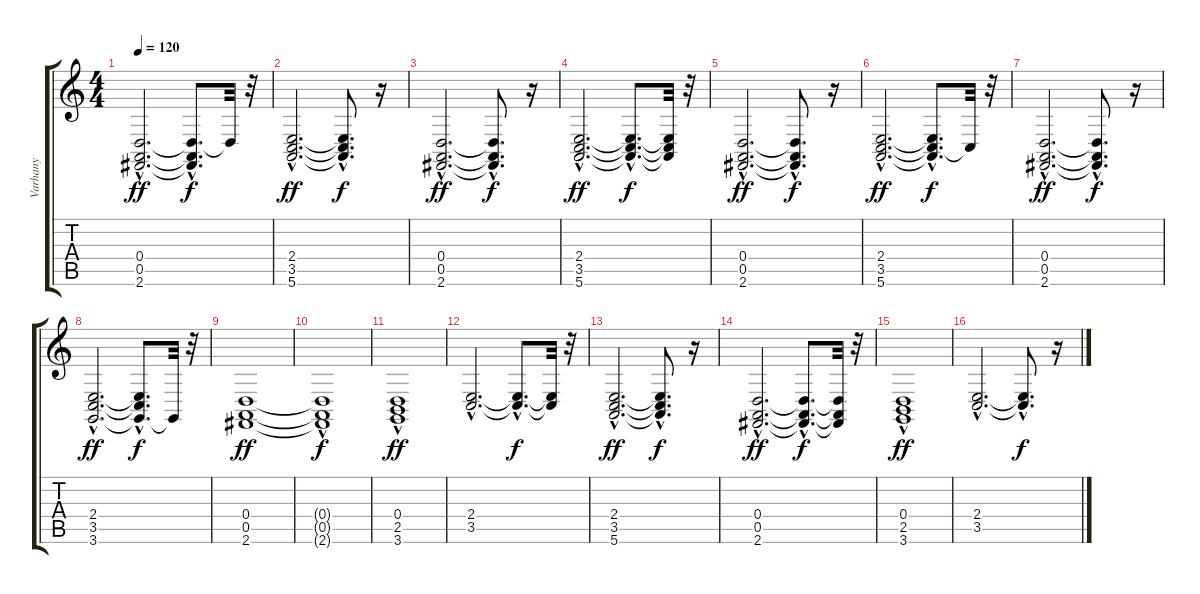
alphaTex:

\track ("Varhany" "Varhany") {instrument churchorgan}
\staff {score tabs}
\tuning (E4 B3 G3 D3 A2 E2) {hide}
\ts (4 4)
\tempo 120
\clef g2
\ks c
(0.4{hac} 0.5{hac} 2.6{hac}).2{d dy ff} (0.4{hac t} 0.5{hac t} 2.6{hac t}).8{d dy f} 0.4{t}.32 r.32 |
(2.4{hac} 3.5{hac} 5.6{hac}).2{d dy ff} (2.4{hac t} 3.5{hac t} 5.6{hac t}).8{d dy f} r.16 |
(0.4{hac} 0.5{hac} 2.6{hac}).2{d dy ff} (0.4{hac t} 0.5{hac t} 2.6{hac t}).8{d dy f} r.16 |
(2.4{hac} 3.5{hac} 5.6{hac}).2{d dy ff} (2.4{hac t} 3.5{hac t} 5.6{hac t}).8{d dy f} (2.4{t} 3.5{t} 5.6{t}).32 r.32 |
(0.4{hac} 0.5{hac} 2.6{hac}).2{d dy ff} (0.4{hac t} 0.5{hac t} 2.6{t}).8{d dy f} r.16 |
(2.4{hac} 3.5{hac} 5.6{hac}).2{d dy ff} (2.4{hac t} 3.5{hac t} 5.6{hac t}).8{d dy f} 3.5{t}.32 r.32 |
(0.4{hac} 0.5{hac} 2.6{hac}).2{d dy ff} (0.4{hac t} 0.5{hac t} 2.6{t}).8{d dy f} r.16 |
(2.4{hac} 3.5{hac} 3.6{hac}).2{d dy ff} (2.4{hac t} 3.5{hac t} 3.6{hac t}).8{d dy f} 3.6{t}.32 r.32 |
(0.4 0.5 2.6).1{dy ff} |
(0.4{t} 0.5{hac t} 2.6{hac t}).1{dy f} |
(0.4{hac} 2.5{hac} 3.6).1{dy ff} |
(2.4{hac} 3.5{hac}).2{d} (2.4{hac t} 3.5{hac t}).8{d dy f} (2.4{t} 3.5{t}).32 r.32 |
(2.4{hac} 3.5{hac} 5.6{hac}).2{d dy ff} (2.4{hac t} 3.5{hac t} 5.6{hac t}).8{d dy f} r.16 |
(0.4{hac} 0.5{hac} 2.6{hac}).2{d dy ff} (0.4{hac t} 0.5{hac t} 2.6{hac t}).8{d dy f} (0.4{t} 0.5{t} 2.6{t}).32 r.32 |
(0.4{hac} 2.5{hac} 3.6).1{dy ff} |
(2.4{hac} 3.5{hac}).2{d} (2.4{hac t} 3.5{hac t}).8{d dy f} r.16
